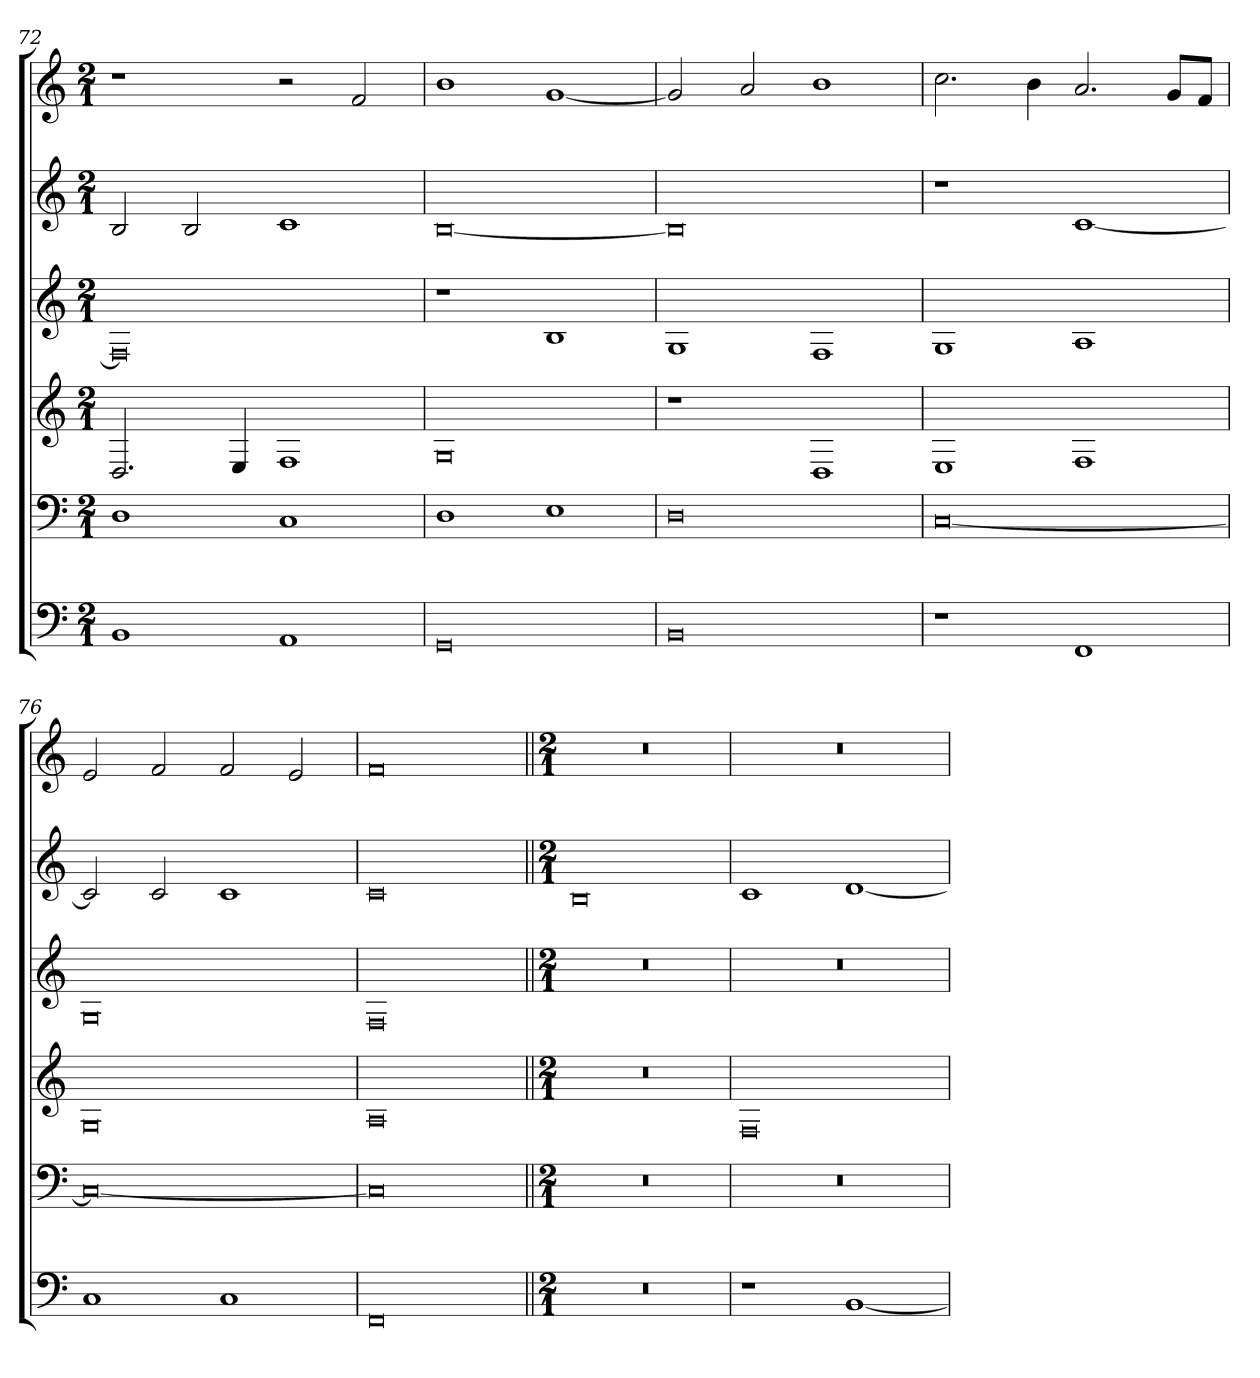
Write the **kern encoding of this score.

**kern	**kern	**kern	**kern	**kern	**kern
*part6	*part5	*part4	*part3	*part2	*part1
*staff6	*staff5	*staff4	*staff3	*staff2	*staff1
*clefF4	*clefF4	*clefG2	*clefG2	*clefG2	*clefG2
*M2/1	*M2/1	*M2/1	*M2/1	*M2/1	*M2/1
=72	=72	=72	=72	=72	=72
1BB	1D	2.D	0F]	2B	1r
.	.	.	.	2B	.
.	.	4E	.	.	.
1AA	1C	1F	.	1c	2r
.	.	.	.	.	2f
=73	=73	=73	=73	=73	=73
0GG	1D	0G	1r	[0B	1b
.	1E	.	1B	.	[1g
=74	=74	=74	=74	=74	=74
0BB	0D	1r	1G	0B]	2g]
.	.	.	.	.	2a
.	.	1D	1F	.	1b
=75	=75	=75	=75	=75	=75
1r	[0C	1E	1G	1r	2.cc
.	.	.	.	.	4b
1FF	.	1F	1A	[1c	2.a
.	.	.	.	.	8gL
.	.	.	.	.	8fJ
=76	=76	=76	=76	=76	=76
1C	0C_	0G	0G	2c]	2e
.	.	.	.	2c	2f
1C	.	.	.	1c	2f
.	.	.	.	.	2e
=77	=77	=77	=77	=77	=77
0FF	0C]	0A	0F	0c	0f
=78||	=78||	=78||	=78||	=78||	=78||
*M2/1	*M2/1	*M2/1	*M2/1	*M2/1	*M2/1
0r	0r	0r	0r	0B	0r
=79	=79	=79	=79	=79	=79
1r	0r	0F	0r	1c	0r
[1BB	.	.	.	[1d	.
=	=	=	=	=	=
*-	*-	*-	*-	*-	*-
